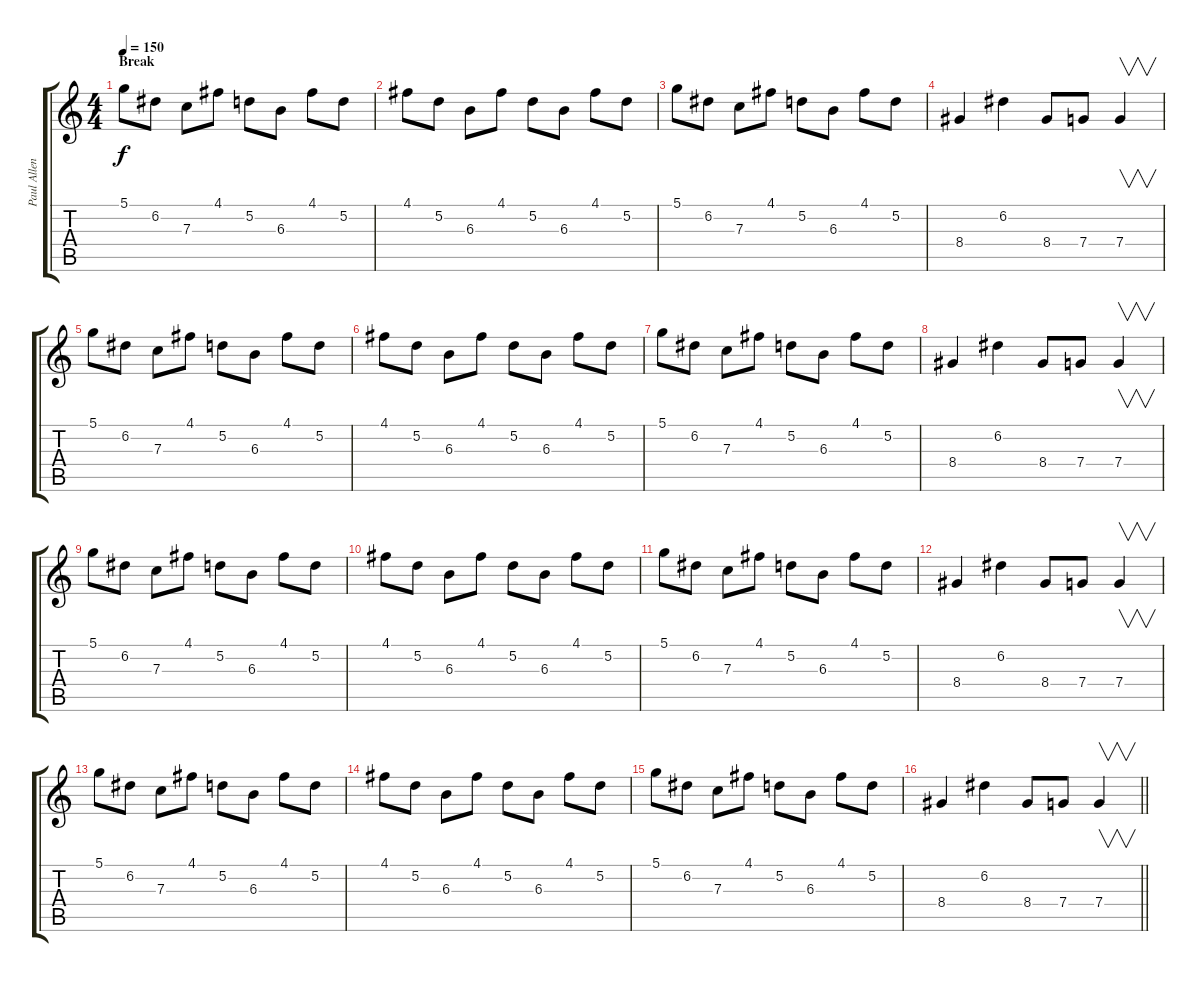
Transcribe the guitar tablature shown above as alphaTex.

\track ("Paul Allender" "Paul Allen") {instrument distortionguitar}
\staff {score tabs}
\tuning (D4 A3 F3 C3 G2 D2) {hide}
\ts (4 4)
\section ("" "Break")
\tempo 150
\clef g2
\ks c
5.1.8{dy f} 6.2.8 7.3.8 4.1.8 5.2.8 6.3.8 4.1.8 5.2.8 |
4.1.8 5.2.8 6.3.8 4.1.8 5.2.8 6.3.8 4.1.8 5.2.8 |
5.1.8 6.2.8 7.3.8 4.1.8 5.2.8 6.3.8 4.1.8 5.2.8 |
8.4.4 6.2.4 8.4.8 7.4.8 7.4.4{v} |
5.1.8 6.2.8 7.3.8 4.1.8 5.2.8 6.3.8 4.1.8 5.2.8 |
4.1.8 5.2.8 6.3.8 4.1.8 5.2.8 6.3.8 4.1.8 5.2.8 |
5.1.8 6.2.8 7.3.8 4.1.8 5.2.8 6.3.8 4.1.8 5.2.8 |
8.4.4 6.2.4 8.4.8 7.4.8 7.4.4{v} |
5.1.8 6.2.8 7.3.8 4.1.8 5.2.8 6.3.8 4.1.8 5.2.8 |
4.1.8 5.2.8 6.3.8 4.1.8 5.2.8 6.3.8 4.1.8 5.2.8 |
5.1.8 6.2.8 7.3.8 4.1.8 5.2.8 6.3.8 4.1.8 5.2.8 |
8.4.4 6.2.4 8.4.8 7.4.8 7.4.4{v} |
5.1.8 6.2.8 7.3.8 4.1.8 5.2.8 6.3.8 4.1.8 5.2.8 |
4.1.8 5.2.8 6.3.8 4.1.8 5.2.8 6.3.8 4.1.8 5.2.8 |
5.1.8 6.2.8 7.3.8 4.1.8 5.2.8 6.3.8 4.1.8 5.2.8 |
\barLineRight lightlight
8.4.4 6.2.4 8.4.8 7.4.8 7.4.4{v}
